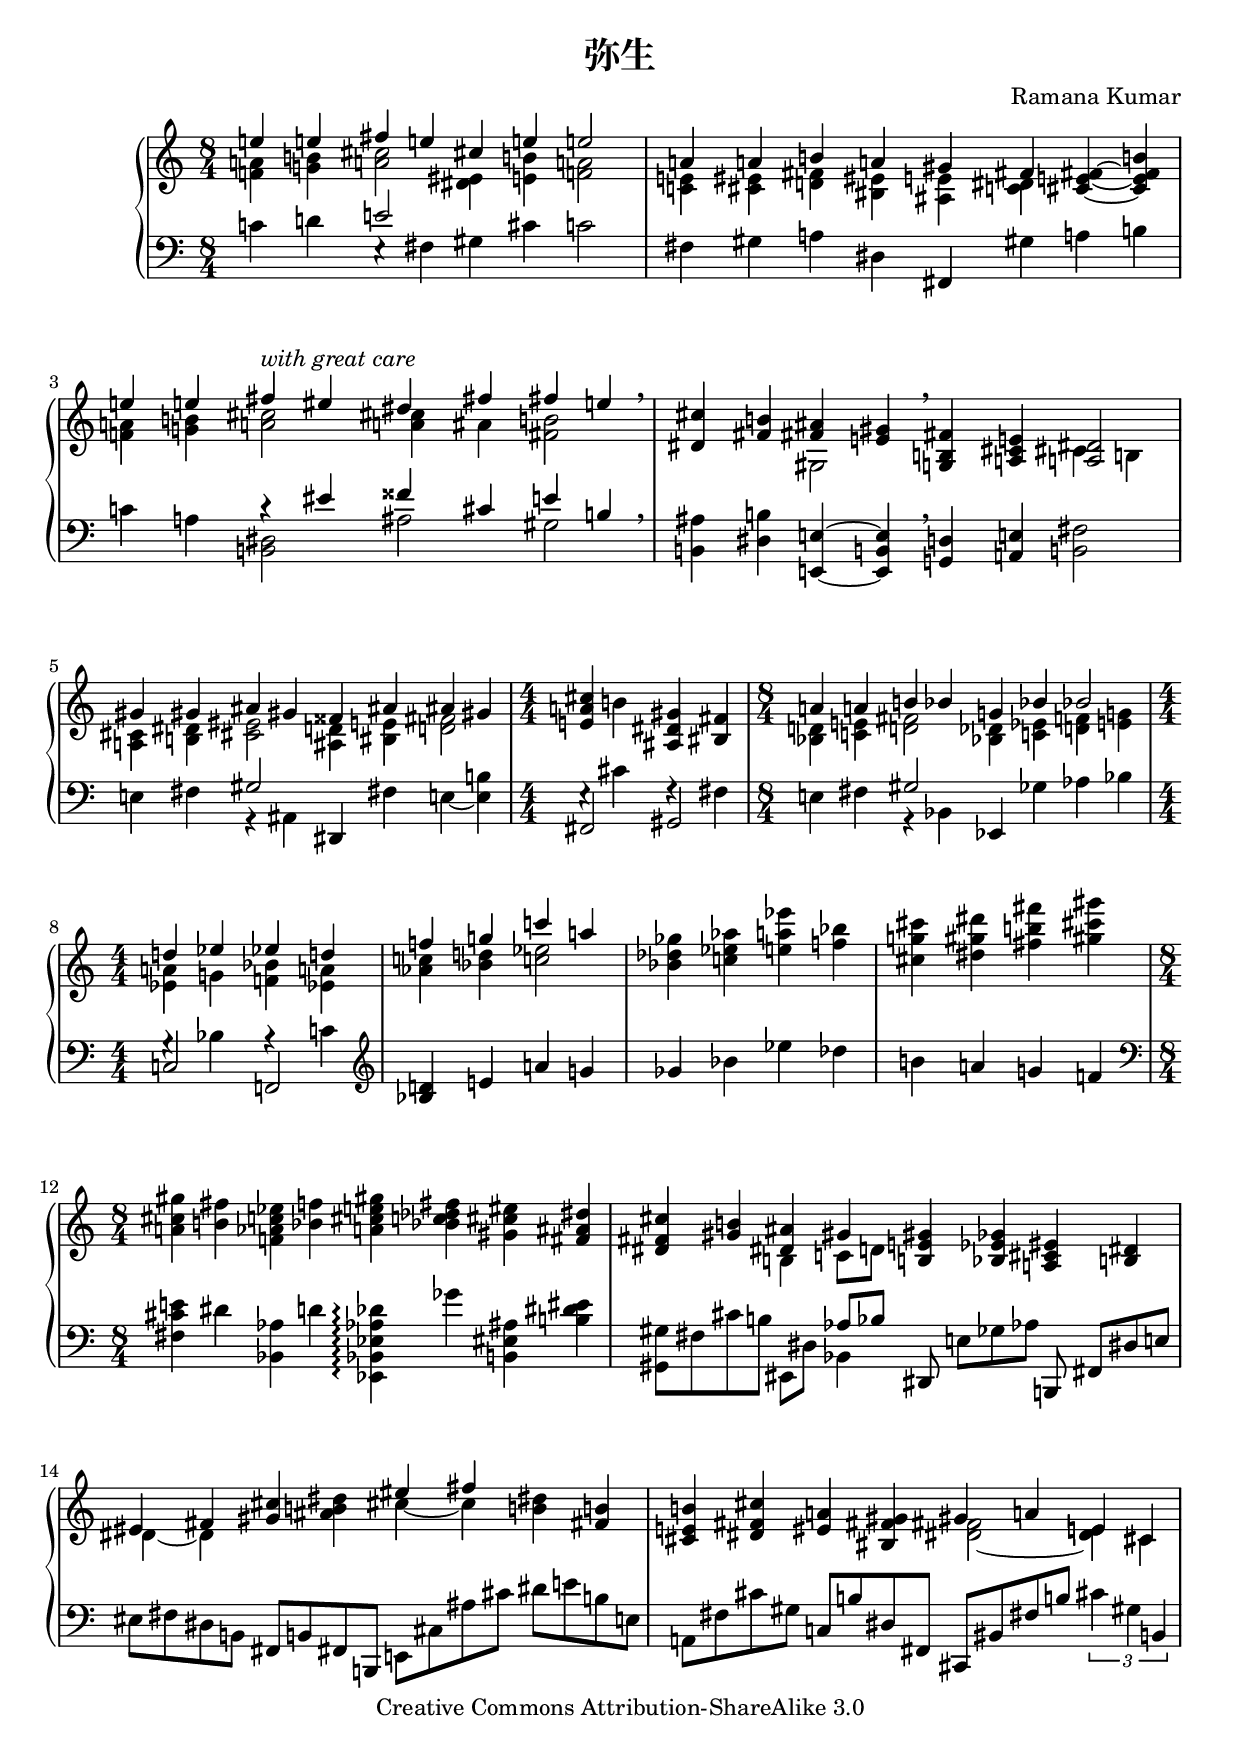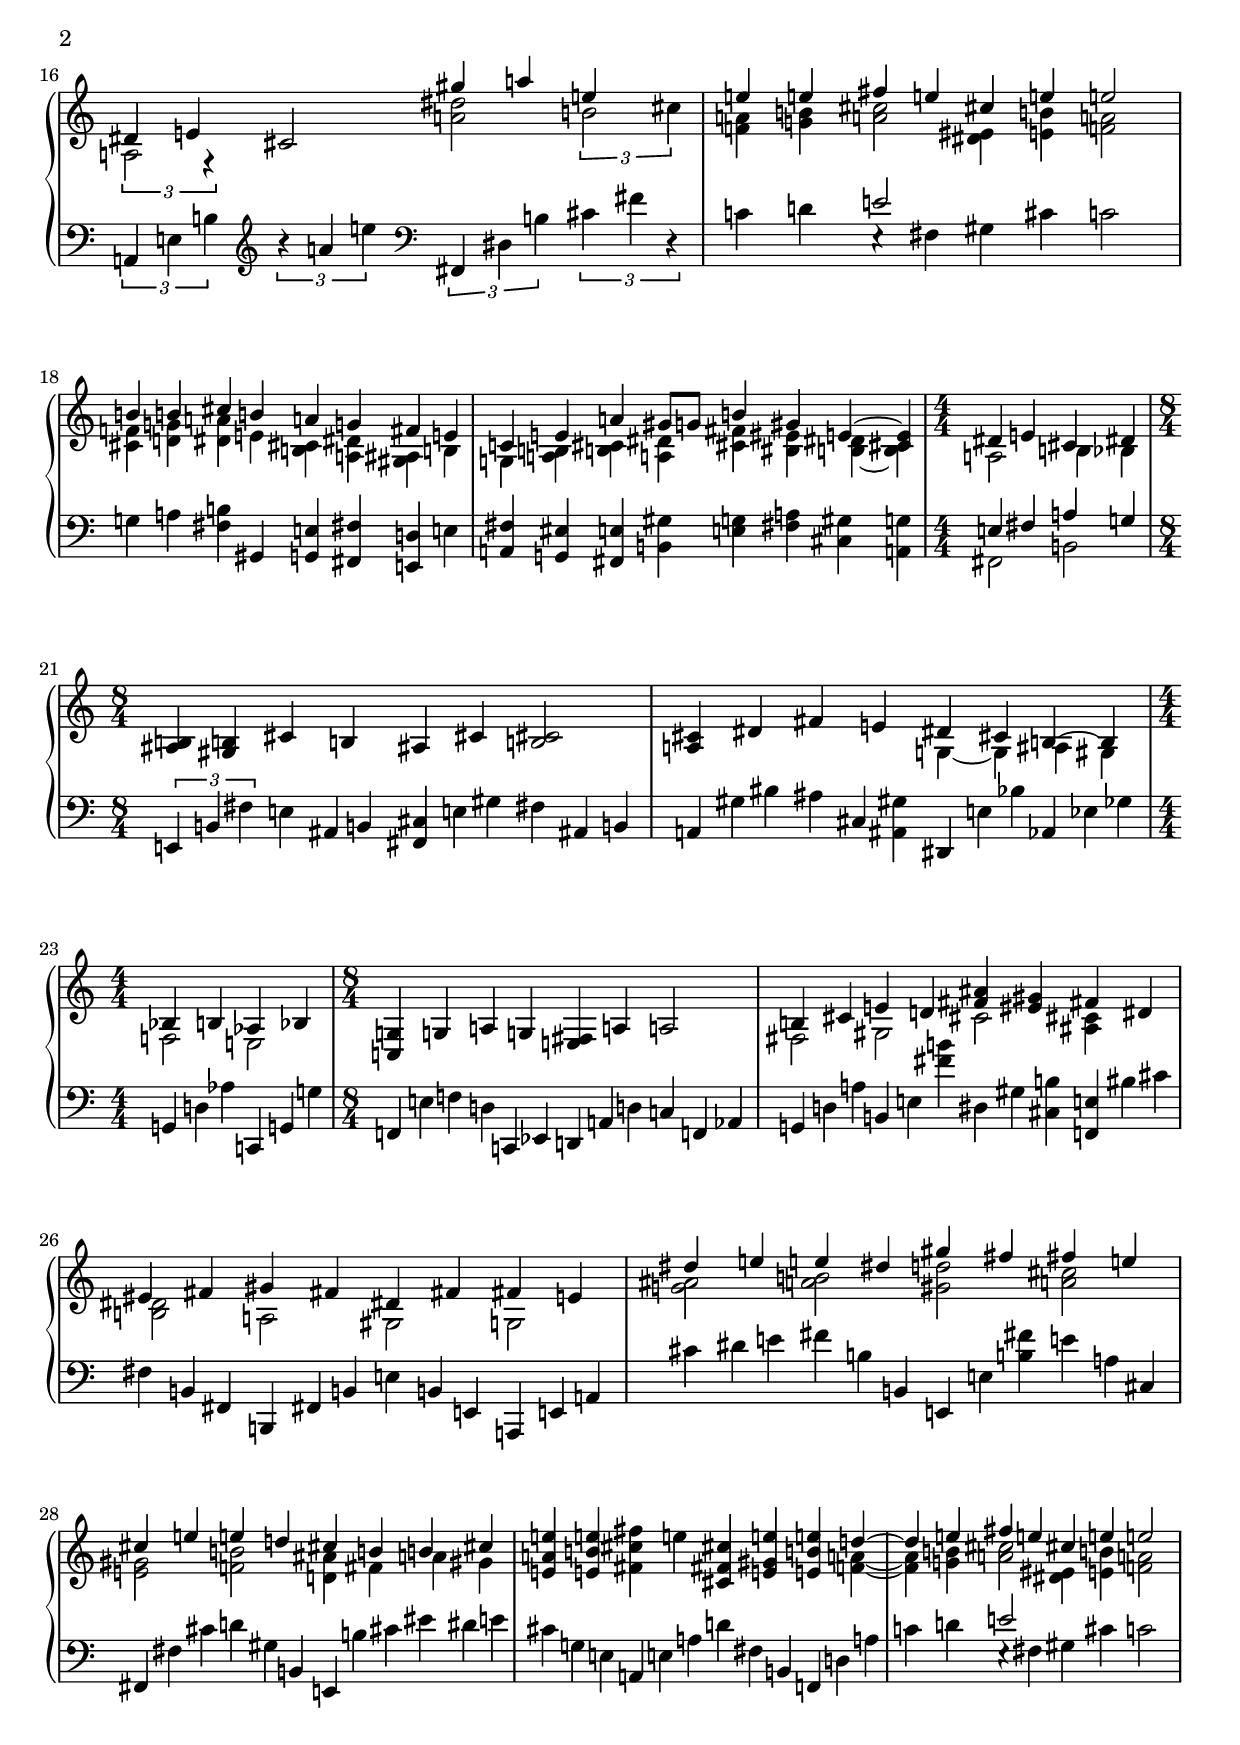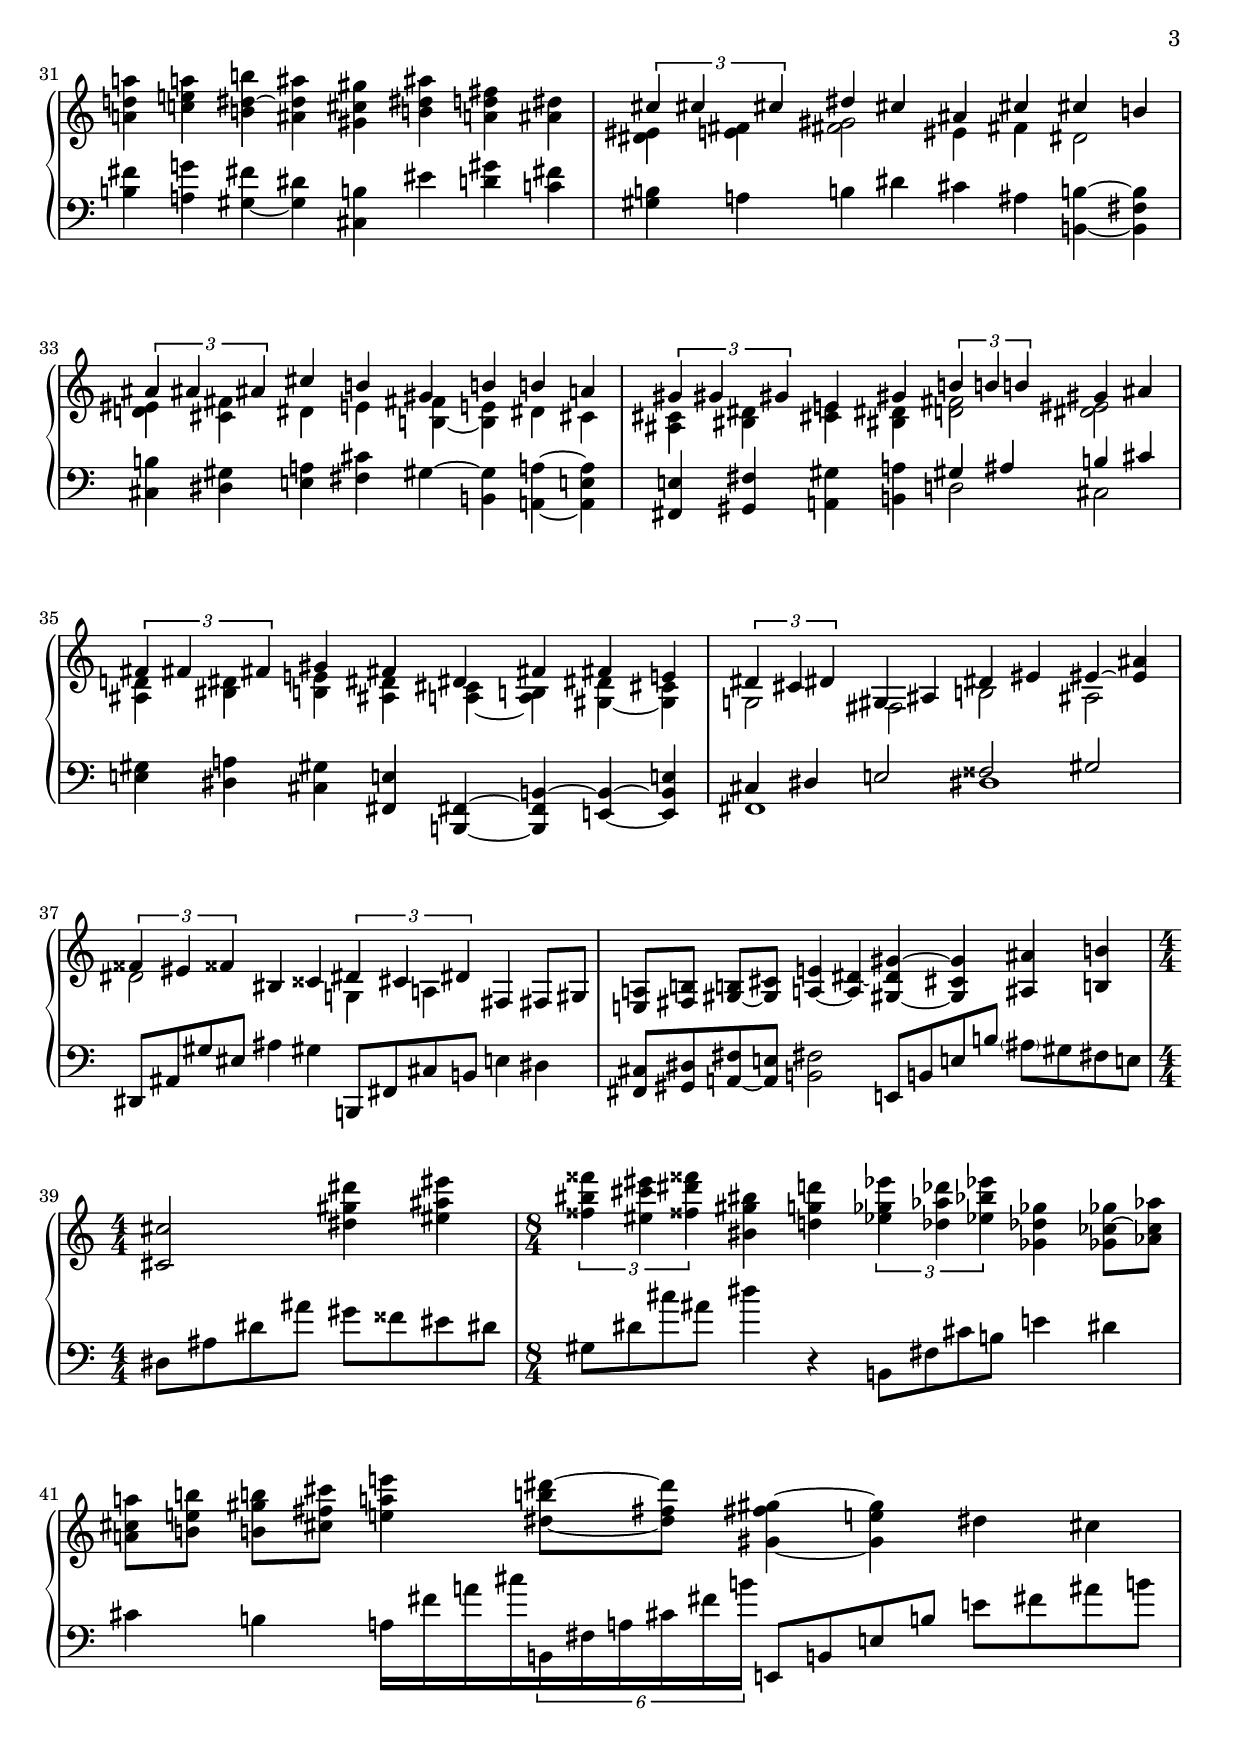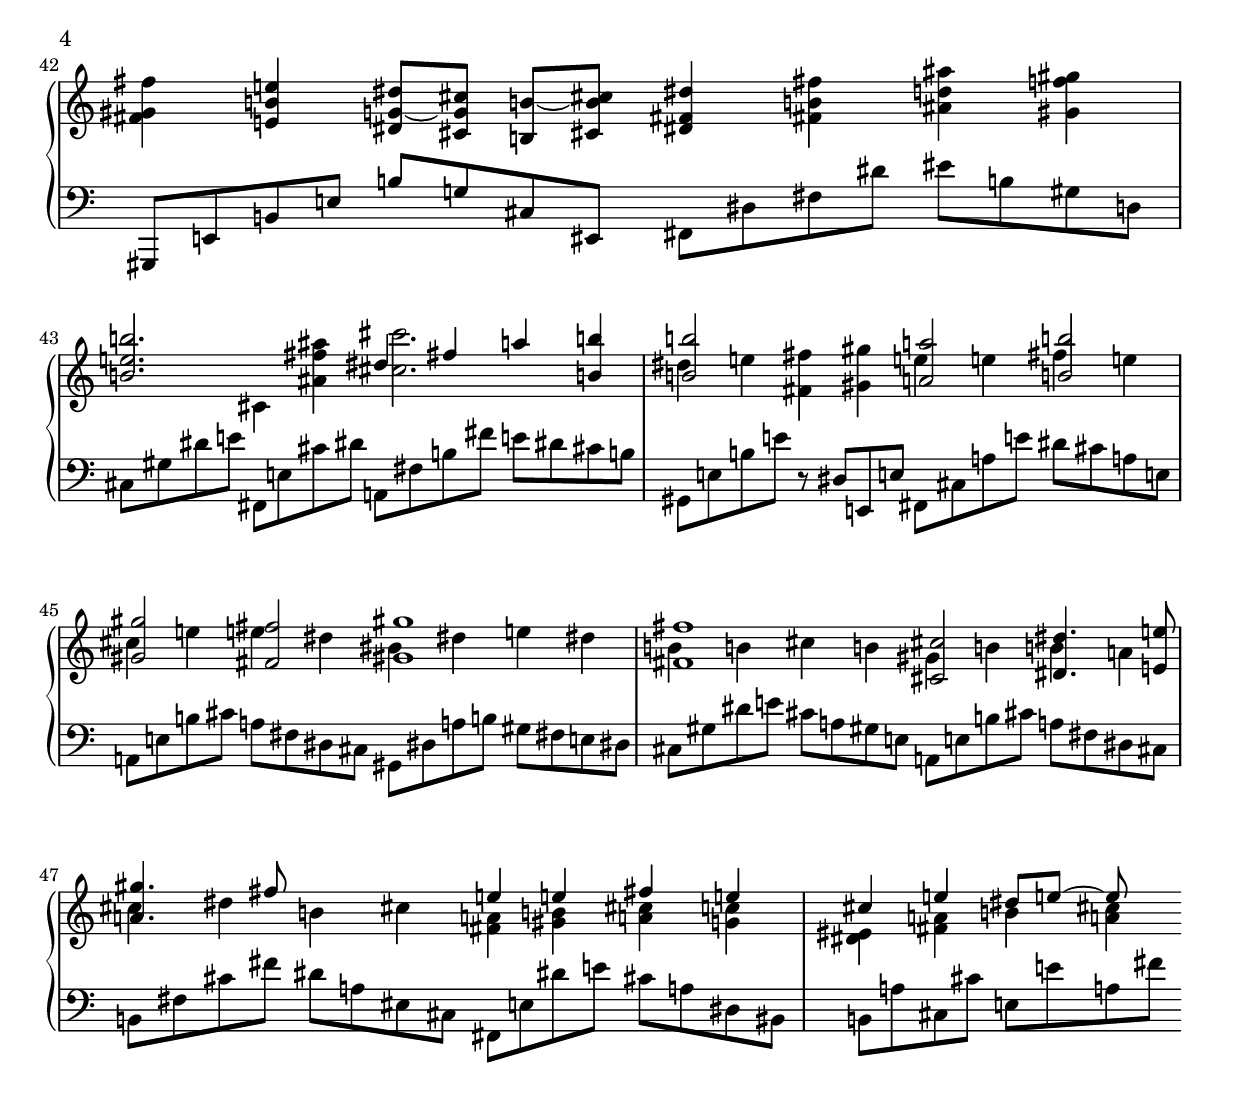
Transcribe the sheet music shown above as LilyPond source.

\version "2.16.0"

\header {
  title = "弥生"
  composer = "Ramana Kumar"
  date = "2012"
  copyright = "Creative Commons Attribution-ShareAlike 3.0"
}

#(ly:set-option 'point-and-click #f)

\score {
  \new PianoStaff <<
    \new Staff {
      \accidentalStyle #'PianoStaff "dodecaphonic"
      \override PianoStaff.TimeSignature #'style = #'numbered
      \clef treble

      \time 8/4
      << { e''4 e'' fis'' e'' cis'' e'' e''2 }
      \\ { <f' a'>4 <g' b'> <a' cis''>2 <dis' eis'>4 <e' b'> <f' a'>2 } >>
      |

      << { a'4 a' b' a' gis' fis' }
      \\ { <c' e'>4 <cis' eis'> <d' fis'> <bis eis'> <ais e'> <c' dis'> } >>
      <cis' e' fis'>4 ~ <cis' e' fis' b'>
      |

      << {
        e''4 e'' fis'' -\markup{\italic "with great care"} eis''
        dis'' fis'' fis'' e''
      } \\ {
        <f' a'>4 <g' b'> <a' cis''>2 <a' cis''>4 ais' <fis' b'>2
      } >> \breathe
      |

      <dis' cis''>4 <fis' b'>
      << { <fis' ais'>4 <e' gis'> } \\ gis2 >> \breathe
      <g b fis'>4 <a cis' e'> << <a dis'>2 \\ { cis'4 b } >>
      |

      << { gis'4 gis' ais' gis' fisis' ais' ais' gis' }
      \\ { <a cis'>4 <b dis'> <cis' eis'>2 <ais d'>4 <bis e'> <d' fis'>2 } >>
      |

      \time 4/4
      <e' a' cis''>4 b' <ais dis' gis'> <bis fis'>
      |

      \time 8/4
      << { a'4 a' b' bes' g' bes' bes'2 }
      \\ {
        <bes d'>4 <c' e'> <d' fis'>2
        <bes des'>4 <c' ees'> <d' f'> <e' g'>
      } >>
      |

      \time 4/4
      << { d''4 ees'' ees'' d'' }
      \\ { <ees' a'>4 g' <f' bes'> <ees' a'> } >>
      |

      << { f''4 g'' c''' a'' }
      \\ { <aes' c''>4 <bes' d''> <c'' ees''>2 } >>
      |

      <bes' des'' ges''>4 <c'' ees'' aes''> <e'' a'' ees'''> <f'' bes''>
      |

      <cis'' g'' cis'''> <dis'' gis'' dis'''>
      <fis'' b'' fis'''> <gis'' cis''' gis'''>
      |

      \time 8/4
      <a' cis'' gis''> <b' fis''> <f' aes' c'' ees''> <bes' f''>
      <a' cis'' e'' gis''> <bes' c'' des'' fis''>
      <gis' cis'' eis''> <fis' ais' dis''>
      |

      <dis' fis' cis''> <gis' b'> << { <dis' ais'> gis' } \\ { b c'8 d' } >>
      <b e' gis'>4 <bes ees' ges'> <a cis' eis'> <b dis'>
      |

      << { eis' fis' } \\ { dis' ~ dis' } >> <gis' cis''>
      <ais' b' dis''>
      << { eis'' fis'' } \\ { cis'' ~ cis'' } >>
      <b' dis''> <fis' b'>
      |

      <cis' e' b'> <dis' fis' cis''> <eis' a'> <bis fis' gis'>
      << { gis' a' e' cis' } \\ { <dis' fis'>2 ~ <dis' e'>4 cis' } >>
      |

      << { dis'4 e' cis'2 } \\ { \times 2/3 { a2 r4 } } >>
      << { gis'' a'' e'' } \\ { <a' dis''>2 \times 2/3 { b'2 cis''4 } } >>
      |

      << { e''4 e'' fis'' e'' cis'' e'' e''2 }
      \\ { <f' a'>4 <g' b'> <a' cis''>2 <dis' eis'>4 <e' b'> <f' a'>2 } >>
      |

      << { b'4 b' cis'' b' a' g' fis' e' }
      \\ {
        <cis' f'> <d' g'> <dis' a'> e'
        <b cis'> <a dis'> <gis ais> b
      } >>
      |

      << { c' e' a' gis'8 g' b'4 gis' e' ~ <cis' e'> }
      \\ {
        g <a b> <b cis'> <a dis'>
        <cis' fis'> <bis eis'> <b dis'> ~ <b cis'>
      } >>
      |

      \time 4/4
      << { dis'4 e' cis' dis' }
      \\ { a2 b4 bes } >>
      |

      \time 8/4
      <ais b>4 <gis b> cis' b ais cis' <b cis'>2
      |

      <a cis'>4 dis' fis' e'
      << { dis' cis' b ~ b }
      \\ { g4 ~ g ais gis } >>
      |

      \time 4/4
      << { bes b aes bes }
      \\ { f2 e } >>
      |

      \time 8/4
      <c g>4 g a g <e fis> a a2
      |

      << { b4 cis' e' d' <fis' ais'> <eis' gis'> fis' dis' }
      \\ { fis2 gis cis' <ais cis'>4 s } >>
      |

      << { eis'4 fis' gis' fis' dis' fis' fis' e' }
      \\ { <b dis'>2 a gis g } >>
      |

      << { dis''4 e'' e'' dis'' gis'' fis'' fis'' e'' }
      \\ { <g' ais'>2 <a' b'> <gis' d''> <a' cis''> } >>
      |

      << { cis''4 e'' e'' d'' cis'' b' b' cis'' }
      \\ { <e' gis'>2 <f' b'> <ais' d'>4 fis' a' gis' } >>
      |

      <e' a' e''>4 <e' b' e''> <fis' cis'' fis''> e''
      <cis' fis' cis''> <e' gis' e''> <e' b' e''>
      << { d'' ~ } \\ { <f' a'> ~ } >>
      |

      << { d''4 e'' fis'' e'' cis'' e'' e''2 }
      \\ { <f' a'>4 <g' b'> <a' cis''>2 <dis' eis'>4 <e' b'> <f' a'>2 } >>
      |

      <a' d'' a''>4 <c'' e'' a''> <b' dis'' b''> ~ <ais' dis'' ais''>
      <gis' cis'' gis''> <b' dis'' ais''> <a' d'' fis''> <ais' dis''> % <b' dis''>
      |

      << { \times 2/3 { cis''4 cis'' cis'' } dis'' cis'' ais' cis'' cis'' b' }
      \\ { <dis' eis'> <e' fis'> <fis' gis'>2 eis'4 fis' dis'2 } >>
      |

      << { \times 2/3 { ais'4 ais' ais' } cis'' b' gis' b' b' a' }
      \\ { <d' eis'> <cis' fis'> dis' e' <b fis'> ~ <b e'> dis' cis' } >>
      |

      << {
        \times 2/3 { gis'4 gis' gis' } e' gis'
        \times 2/3 { b' b' b' } gis' ais'
      } \\ {
        <ais cis'>4 <bis dis'> <cis' e'> <bis dis'>
        <d' fis'>2 <dis' eis'>
      } >>
      |

      << { \times 2/3 { fis'4 fis' fis' } gis' fis' dis' fis' fis' e' }
      \\ {
        <ais d'>4 <bis dis'> <b e'> <ais dis'>
        <a cis'> ~ <a b> <gis dis'> ~ <gis cis'>
      } >>
      |

      << { \times 2/3 { dis'4 cis' dis' } gis ais dis' eis' eis' ~ <eis' ais'> }
        \\ { g2 fis b ais } >>
      |

      << { \times 2/3 { fisis'4 eis' fisis' } } \\ dis'2 >> bis4 cisis'
      << { \times 2/3 { dis'4 cis' dis' } } \\ { g4 a } >> fis4 fis8 gis
      |

      <e a>8 <fis b> <gis b> ~ <gis cis'> <a e'>4 ~ <a dis'> ~
      <gis dis' gis'> ~ <gis cis' gis'> <ais ais'> <b b'>
      |

      \time 4/4
      <cis' cis''>2 <dis'' gis'' dis'''>4 <eis'' ais'' eis'''>
      |

      \time 8/4
      \times 2/3 { <fisis'' bis'' fisis'''> <eis'' cis''' eis'''> <fisis'' dis''' fisis'''> }
      <bis' gis'' bis''> <d'' g'' d'''>
      \times 2/3 { <ees'' ges'' ees'''> <des'' aes'' des'''> <ees'' bes'' ees'''> }
      <ges' des'' ges''> <ges' ces'' ges''>8 ~ <aes' ces'' aes''>
      |

      <a' cis'' a''> <b' e'' b''> <b' gis'' b''> <cis'' fis'' cis'''>
      <e'' a'' e'''>4 <dis'' b'' dis'''>8 ~ <dis'' fis'' dis'''>
      <gis' fis'' gis''>4 ~ <gis' e'' gis''> dis'' cis''
      |

      <fis' gis' fis''> <e' b' e''>
      <dis' g' dis''>8 ~ <cis' g' cis''> <b b'> ~ <cis' b' cis''>
      <dis' fis' dis''>4 <fis' b' fis''> <ais' d'' ais''> <gis' f'' gis''>
      |

      << { <b' e'' b''>2. } \\ { s2 cis'4 } >> <ais' fis'' ais''>4
      << { dis''4 fis'' a'' <b' b''> } \\ { <cis'' cis'''>2. } >>
      |

      << { <b' b''>2 } \\ { dis''4 e'' <fis' fis''> <gis' gis''> } >>
      << { <a' a''>2 <b' b''> <gis' gis''> <fis' fis''> <gis' gis''>1 }
      \\ { e''4 e'' fis'' e'' cis'' e'' e''  dis'' bis' dis'' e'' dis'' } >>
      |

      << { <fis' fis''>1 <cis' cis''>2 <dis' dis''>4. <e' e''>8 }
      \\ { b'4 b' cis'' b'4 gis' b' b' a' } >>
      |

      << { <a' gis''>4. fis''8 s4 s e'' e'' fis'' e''}
      \\ { cis''4 dis'' b' cis'' <fis' a'> <gis' b'> <a' cis''> <g' c''> } >>
      |

      << { cis''4 e'' dis''8 e'' ~ e'' }
      \\ { <dis' eis'>4  <fis' a'> b' <a' cis''> } >>

    }
    \new Staff {
      \clef bass

      c'4 d' << e'2 \\ { e4\rest fis } >> gis cis' c'2
      |

      fis4 gis a dis fis, gis a b
      |

      c'4 a << { r4 eis' fisis' cis' e' b } \\ { <b, dis>2 ais gis } >> \breathe
      |

      <b, ais>4 <dis b> <e, e> ~ <e, b, e> \breathe <g, d>4 <a, e> <b, fis>2
      |

      e4 fis << gis2 \\ { r4 ais, } >> dis, fis e ~ <e b>
      |

      << { fis,2 gis, } \\ { e4\rest cis' f\rest fis } >>
      |

      e4 fis << gis2 \\ { r4 bes, } >> ees, ges aes bes
      |

      << { c2 f, } \\ { g4\rest bes a\rest c' } >>
      |

      \clef treble
      <bes d'>4 e' a' g'
      |

      ges' bes' ees'' des''
      |

      b' a' g' f'
      |

      \clef bass
      <fis cis' e'>4 dis' <bes, aes> d'
      <ees, bes, ees aes des'>\arpeggio ges' <b, eis ais> <b dis' eis'>
      |

      \set beatStructure = #'(2 2 2 2)
      <gis, gis>8 fis cis' b << { s4 aes8 bes } \\ { eis, dis bes,4 } >>
      dis,8 e [ ges aes ] b,, fis, [ dis e ]
      |

      eis fis dis b, fis, b, fis, b,, e, cis ais cis' dis' e' b e
      |

      a, fis cis' gis c b dis fis,
      cis, bis, fis b
      \set tupletSpannerDuration = #(ly:make-moment 2 4)
      \times 2/3 { cis'4 gis b, }
      |

      \times 2/3 {
        a, e b \clef treble r a' e'' \clef bass fis, dis b cis' fis' r
      }
      |

      c'4 d' << e'2 \\ { e4\rest fis } >> gis cis' c'2
      |

      g4 a <fis b> gis, <g, e> <fis, fis> <e, d> e
      |

      <a, fis> <g, eis> <fis, e> <b, gis> <e g> <fis a> <cis gis> <a, g>
      |

      << { e4 fis a g } \\ { fis,2 b, } >>
      |

      \times 2/3 { e,4 b, fis } e4*2/3 ais, b,
      <fis, cis> e gis fis ais, b,
      |

      a, gis bis ais cis <ais, gis> dis, e bes aes, ees ges
      |

      g, d aes c, g, g
      |

      f, e f d c, ees, d, a, d c f, aes,
      |

      g, d a b, e <fis' b'> dis gis <cis b> <f, e> bis cis'
      |

      fis b, fis, b,, fis, b, e b, e, a,, e, a,
      |

      cis' dis' e' fis' b b, e, e <b fis'> e' a cis
      |

      fis, fis cis' d' gis b, e, b cis' eis' dis' e'
      |

      cis' g e a, e a d' fis b, f, d a
      |

      c'4 d' << e'2 \\ { e4\rest fis } >> gis cis' c'2
      |

      <b fis'>4 <a g'> <gis fis'> ~ <gis dis'>
      <cis b> eis' <d' gis'> <c' fis'> % <dis' fis'>
      |

      <gis b> % gis
      a b dis' cis' ais <b, b> ~ <b, fis b>
      |

      <cis b> <dis gis> <e a> <fis cis'> gis ~ <b, gis> <a, a> ~ <a, e a>
      |

      <fis, e> <gis, fis> <a, gis> <b, a>
      << { gis4 ais b cis' } \\ { d2 cis } >>
      |

      <e gis>4 <dis a> <cis gis> <fis, e>
      <b,, fis,> ~ <b,, fis, b,> ~ <e, b,> ~ <e, b, e>
      |

      << { cis4 dis e2 fisis gis } \\ { fis,1 dis } >>
      |

      dis,8 ais, gis eis ais4 gis b,,8 fis, cis b, e4 dis
      |

      <fis, cis>8 <gis, dis> <a, fis> ~ <a, e> <b, fis>2
      e,8 b, e b \parenthesize ais gis fis e
      |

      dis ais dis' ais' gis' fisis' eis' dis'
      |

      gis dis' cis'' ais' dis''4 r b,8 fis cis' b e'4 dis'
      |

      cis' b a16 fis' a' cis'' \times 4/6 { b, fis a cis' fis' b' }
      e,8 b, e b e' fis' ais' b'
      |

      gis,,8 e, b, e b g cis eis, fis, dis fis dis' eis' b gis d
      |

      cis gis dis' e' fis, e cis' dis' a, fis b fis' e' dis' cis' b
      |

      gis, e b e' r dis e, e fis, cis a e' dis' cis' a e
      |

      a, e b cis' a fis dis cis gis, dis a b gis fis e dis
      |

      cis gis dis' e' cis' a gis e a, e b cis' a fis dis cis
      |

      b, fis cis' fis' dis' a eis cis fis, e dis' e' cis' a dis bis,
      |

      b, a cis cis' e e' a fis'
    }
  >>
}
